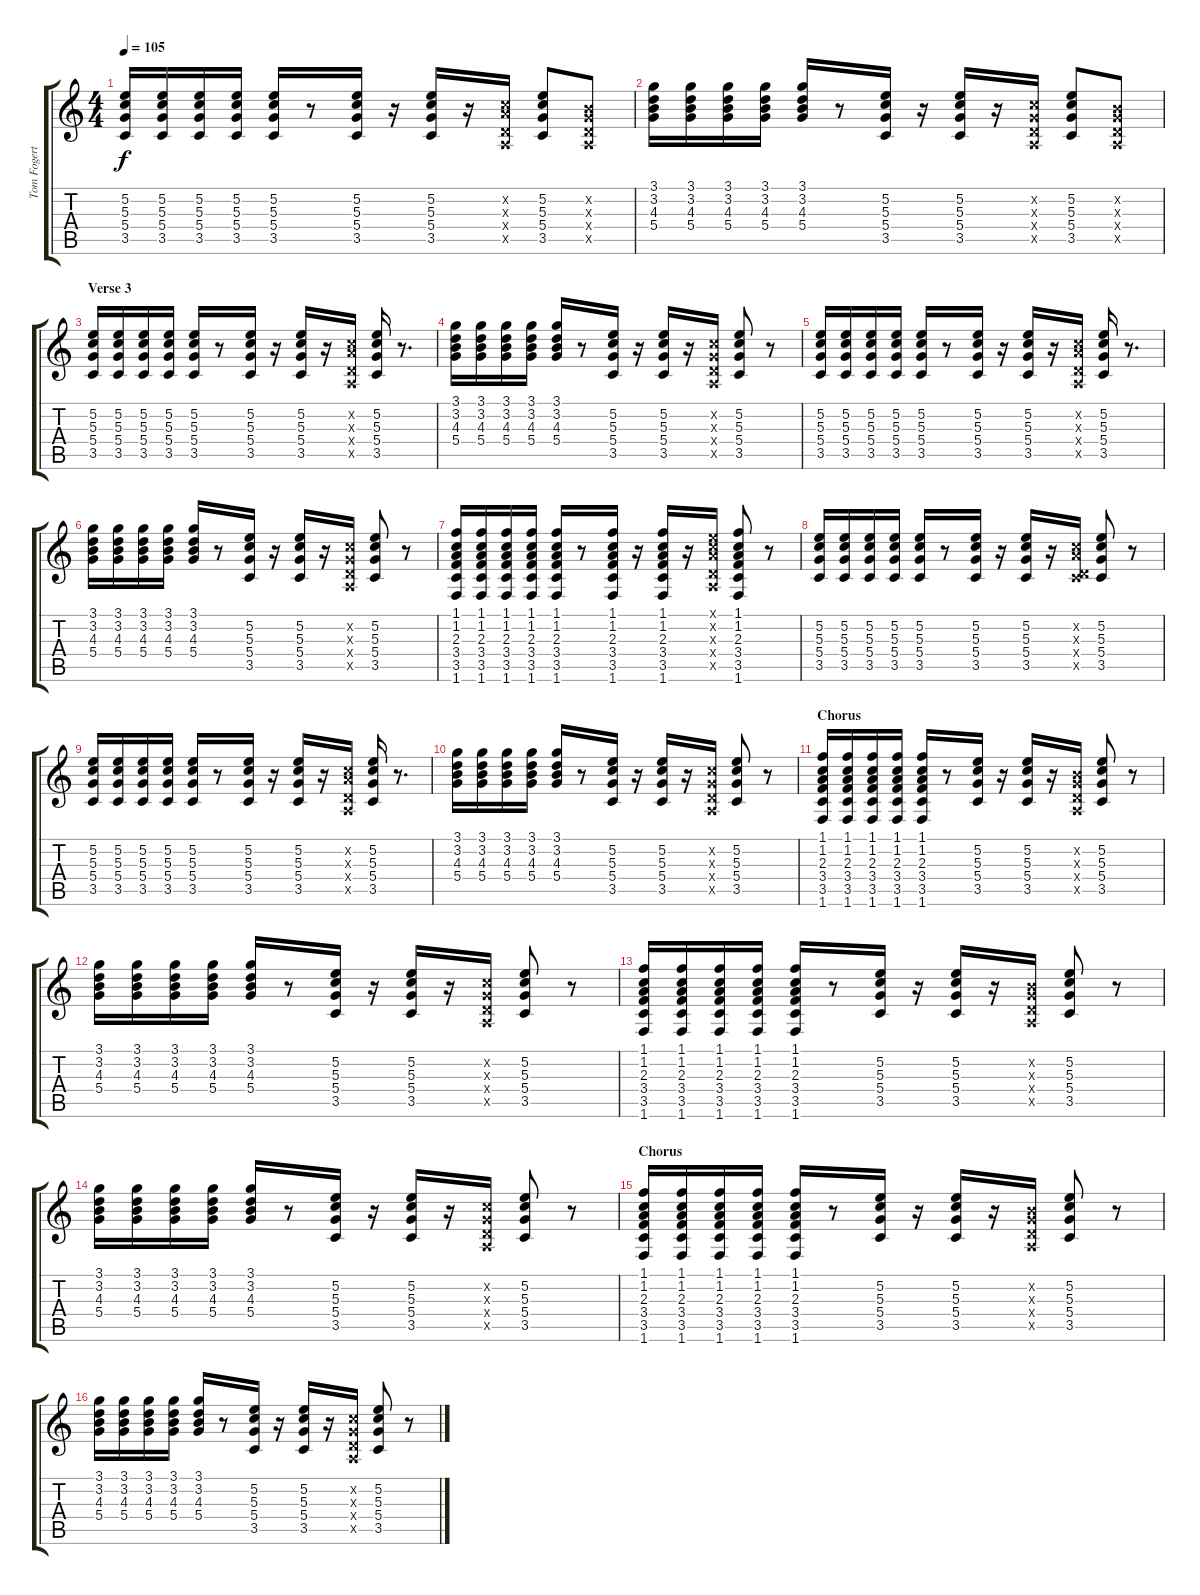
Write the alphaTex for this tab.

\track ("Tom Fogerty" "Tom Fogert") {instrument acousticguitarsteel}
\staff {score tabs}
\tuning (E4 B3 G3 D3 A2 E2) {hide}
\ts (4 4)
\tempo 105
\clef g2
\ks c
(5.2 5.3 5.4 3.5).16{dy f} (5.2 5.3 5.4 3.5).16 (5.2 5.3 5.4 3.5).16 (5.2 5.3 5.4 3.5).16 (5.2 5.3 5.4 3.5).16 r.8 (5.2 5.3 5.4 3.5).16 r.16 (5.2 5.3 5.4 3.5).16 r.16 (1.2{x} 2.3{x} 0.4{x} 0.5{x}).16 (5.2 5.3 5.4 3.5).8 (0.2{x} 0.3{x} 0.4{x} 0.5{x}).8 |
(3.1 3.2 4.3 5.4).16 (3.1 3.2 4.3 5.4).16 (3.1 3.2 4.3 5.4).16 (3.1 3.2 4.3 5.4).16 (3.1 3.2 4.3 5.4).16 r.8 (5.2 5.3 5.4 3.5).16 r.16 (5.2 5.3 5.4 3.5).16 r.16 (1.2{x} 0.3{x} 0.4{x} 0.5{x}).16 (5.2 5.3 5.4 3.5).8 (0.2{x} 0.3{x} 0.4{x} 0.5{x}).8 |
\section ("" "Verse 3")
(5.2 5.3 5.4 3.5).16{volume 12} (5.2 5.3 5.4 3.5).16 (5.2 5.3 5.4 3.5).16 (5.2 5.3 5.4 3.5).16 (5.2 5.3 5.4 3.5).16 r.8 (5.2 5.3 5.4 3.5).16 r.16 (5.2 5.3 5.4 3.5).16 r.16 (1.2{x} 2.3{x} 0.4{x} 0.5{x}).16 (5.2 5.3 5.4 3.5).16 r.8{d} |
(3.1 3.2 4.3 5.4).16 (3.1 3.2 4.3 5.4).16 (3.1 3.2 4.3 5.4).16 (3.1 3.2 4.3 5.4).16 (3.1 3.2 4.3 5.4).16 r.8 (5.2 5.3 5.4 3.5).16 r.16 (5.2 5.3 5.4 3.5).16 r.16 (1.2{x} 0.3{x} 0.4{x} 0.5{x}).16 (5.2 5.3 5.4 3.5).8 r.8 |
(5.2 5.3 5.4 3.5).16 (5.2 5.3 5.4 3.5).16 (5.2 5.3 5.4 3.5).16 (5.2 5.3 5.4 3.5).16 (5.2 5.3 5.4 3.5).16 r.8 (5.2 5.3 5.4 3.5).16 r.16 (5.2 5.3 5.4 3.5).16 r.16 (1.2{x} 2.3{x} 0.4{x} 0.5{x}).16 (5.2 5.3 5.4 3.5).16 r.8{d} |
(3.1 3.2 4.3 5.4).16 (3.1 3.2 4.3 5.4).16 (3.1 3.2 4.3 5.4).16 (3.1 3.2 4.3 5.4).16 (3.1 3.2 4.3 5.4).16 r.8 (5.2 5.3 5.4 3.5).16 r.16 (5.2 5.3 5.4 3.5).16 r.16 (1.2{x} 0.3{x} 0.4{x} 0.5{x}).16 (5.2 5.3 5.4 3.5).8 r.8 |
(1.1 1.2 2.3 3.4 3.5 1.6).16 (1.1 1.2 2.3 3.4 3.5 1.6).16 (1.1 1.2 2.3 3.4 3.5 1.6).16 (1.1 1.2 2.3 3.4 3.5 1.6).16 (1.1 1.2 2.3 3.4 3.5 1.6).16 r.8 (1.1 1.2 2.3 3.4 3.5 1.6).16 r.16 (1.1 1.2 2.3 3.4 3.5 1.6).16 r.16 (0.1{x} 1.2{x} 2.3{x} 0.4{x} 0.5{x}).16 (1.1 1.2 2.3 3.4 3.5 1.6).8 r.8 |
(5.2 5.3 5.4 3.5).16 (5.2 5.3 5.4 3.5).16 (5.2 5.3 5.4 3.5).16 (5.2 5.3 5.4 3.5).16 (5.2 5.3 5.4 3.5).16 r.8 (5.2 5.3 5.4 3.5).16 r.16 (5.2 5.3 5.4 3.5).16 r.16 (1.2{x} 2.3{x} 0.4{x} 3.5{x}).16 (5.2 5.3 5.4 3.5).8 r.8 |
(5.2 5.3 5.4 3.5).16 (5.2 5.3 5.4 3.5).16 (5.2 5.3 5.4 3.5).16 (5.2 5.3 5.4 3.5).16 (5.2 5.3 5.4 3.5).16 r.8 (5.2 5.3 5.4 3.5).16 r.16 (5.2 5.3 5.4 3.5).16 r.16 (1.2{x} 2.3{x} 0.4{x} 0.5{x}).16 (5.2 5.3 5.4 3.5).16 r.8{d} |
(3.1 3.2 4.3 5.4).16 (3.1 3.2 4.3 5.4).16 (3.1 3.2 4.3 5.4).16 (3.1 3.2 4.3 5.4).16 (3.1 3.2 4.3 5.4).16 r.8 (5.2 5.3 5.4 3.5).16 r.16 (5.2 5.3 5.4 3.5).16 r.16 (1.2{x} 0.3{x} 0.4{x} 0.5{x}).16 (5.2 5.3 5.4 3.5).8 r.8 |
\section ("" "Chorus")
(1.1 1.2 2.3 3.4 3.5 1.6).16 (1.1 1.2 2.3 3.4 3.5 1.6).16 (1.1 1.2 2.3 3.4 3.5 1.6).16 (1.1 1.2 2.3 3.4 3.5 1.6).16 (1.1 1.2 2.3 3.4 3.5 1.6).16 r.8 (5.2 5.3 5.4 3.5).16 r.16 (5.2 5.3 5.4 3.5).16 r.16 (0.2{x} 0.3{x} 0.4{x} 0.5{x}).16 (5.2 5.3 5.4 3.5).8 r.8 |
(3.1 3.2 4.3 5.4).16 (3.1 3.2 4.3 5.4).16 (3.1 3.2 4.3 5.4).16 (3.1 3.2 4.3 5.4).16 (3.1 3.2 4.3 5.4).16 r.8 (5.2 5.3 5.4 3.5).16 r.16 (5.2 5.3 5.4 3.5).16 r.16 (1.2{x} 0.3{x} 0.4{x} 0.5{x}).16 (5.2 5.3 5.4 3.5).8 r.8 |
(1.1 1.2 2.3 3.4 3.5 1.6).16 (1.1 1.2 2.3 3.4 3.5 1.6).16 (1.1 1.2 2.3 3.4 3.5 1.6).16 (1.1 1.2 2.3 3.4 3.5 1.6).16 (1.1 1.2 2.3 3.4 3.5 1.6).16 r.8 (5.2 5.3 5.4 3.5).16 r.16 (5.2 5.3 5.4 3.5).16 r.16 (0.2{x} 0.3{x} 0.4{x} 0.5{x}).16 (5.2 5.3 5.4 3.5).8 r.8 |
(3.1 3.2 4.3 5.4).16 (3.1 3.2 4.3 5.4).16 (3.1 3.2 4.3 5.4).16 (3.1 3.2 4.3 5.4).16 (3.1 3.2 4.3 5.4).16 r.8 (5.2 5.3 5.4 3.5).16 r.16 (5.2 5.3 5.4 3.5).16 r.16 (1.2{x} 0.3{x} 0.4{x} 0.5{x}).16 (5.2 5.3 5.4 3.5).8 r.8 |
\section ("" "Chorus")
(1.1 1.2 2.3 3.4 3.5 1.6).16{volume 9} (1.1 1.2 2.3 3.4 3.5 1.6).16 (1.1 1.2 2.3 3.4 3.5 1.6).16 (1.1 1.2 2.3 3.4 3.5 1.6).16 (1.1 1.2 2.3 3.4 3.5 1.6).16 r.8 (5.2 5.3 5.4 3.5).16 r.16 (5.2 5.3 5.4 3.5).16 r.16 (0.2{x} 0.3{x} 0.4{x} 0.5{x}).16 (5.2 5.3 5.4 3.5).8 r.8 |
(3.1 3.2 4.3 5.4).16 (3.1 3.2 4.3 5.4).16 (3.1 3.2 4.3 5.4).16 (3.1 3.2 4.3 5.4).16 (3.1 3.2 4.3 5.4).16 r.8 (5.2 5.3 5.4 3.5).16 r.16 (5.2 5.3 5.4 3.5).16 r.16 (1.2{x} 0.3{x} 0.4{x} 0.5{x}).16 (5.2 5.3 5.4 3.5).8 r.8
